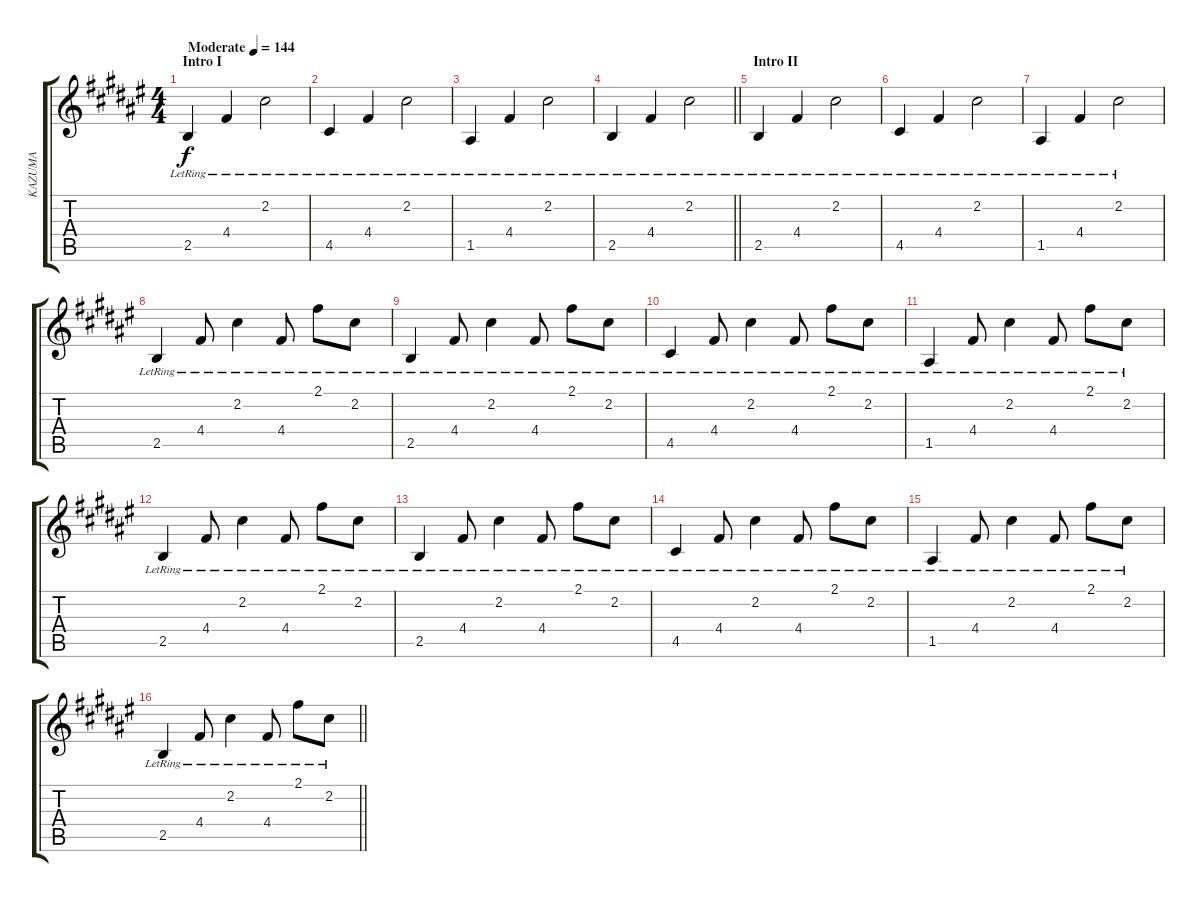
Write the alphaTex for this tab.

\track ("KAZUMA" "KAZUMA") {instrument electricguitarclean}
\staff {score tabs}
\tuning (E4 B3 G3 D3 A2 E2) {hide}
\ts (4 4)
\section ("" "Intro I")
\tempo (144 "Moderate")
\clef g2
\ks d#minor
2.5{lr}.4{dy f instrument electricguitarclean} 4.4{lr}.4 2.2{lr}.2 |
4.5{lr}.4 4.4{lr}.4 2.2{lr}.2 |
1.5{lr}.4 4.4{lr}.4 2.2{lr}.2 |
\barLineRight lightlight
2.5{lr}.4 4.4{lr}.4 2.2{lr}.2 |
\section ("" "Intro II")
2.5{lr}.4 4.4{lr}.4 2.2{lr}.2 |
4.5{lr}.4 4.4{lr}.4 2.2{lr}.2 |
1.5{lr}.4 4.4{lr}.4 2.2{lr}.2 |
2.5{lr}.4 4.4{lr}.8 2.2{lr}.4 4.4{lr}.8 2.1{lr}.8 2.2{lr}.8 |
2.5{lr}.4 4.4{lr}.8 2.2{lr}.4 4.4{lr}.8 2.1{lr}.8 2.2{lr}.8 |
4.5{lr}.4 4.4{lr}.8 2.2{lr}.4 4.4{lr}.8 2.1{lr}.8 2.2{lr}.8 |
1.5{lr}.4 4.4{lr}.8 2.2{lr}.4 4.4{lr}.8 2.1{lr}.8 2.2{lr}.8 |
2.5{lr}.4 4.4{lr}.8 2.2{lr}.4 4.4{lr}.8 2.1{lr}.8 2.2{lr}.8 |
2.5{lr}.4 4.4{lr}.8 2.2{lr}.4 4.4{lr}.8 2.1{lr}.8 2.2{lr}.8 |
4.5{lr}.4 4.4{lr}.8 2.2{lr}.4 4.4{lr}.8 2.1{lr}.8 2.2{lr}.8 |
1.5{lr}.4 4.4{lr}.8 2.2{lr}.4 4.4{lr}.8 2.1{lr}.8 2.2{lr}.8 |
\barLineRight lightlight
2.5{lr}.4 4.4{lr}.8 2.2{lr}.4 4.4{lr}.8 2.1{lr}.8 2.2{lr}.8
